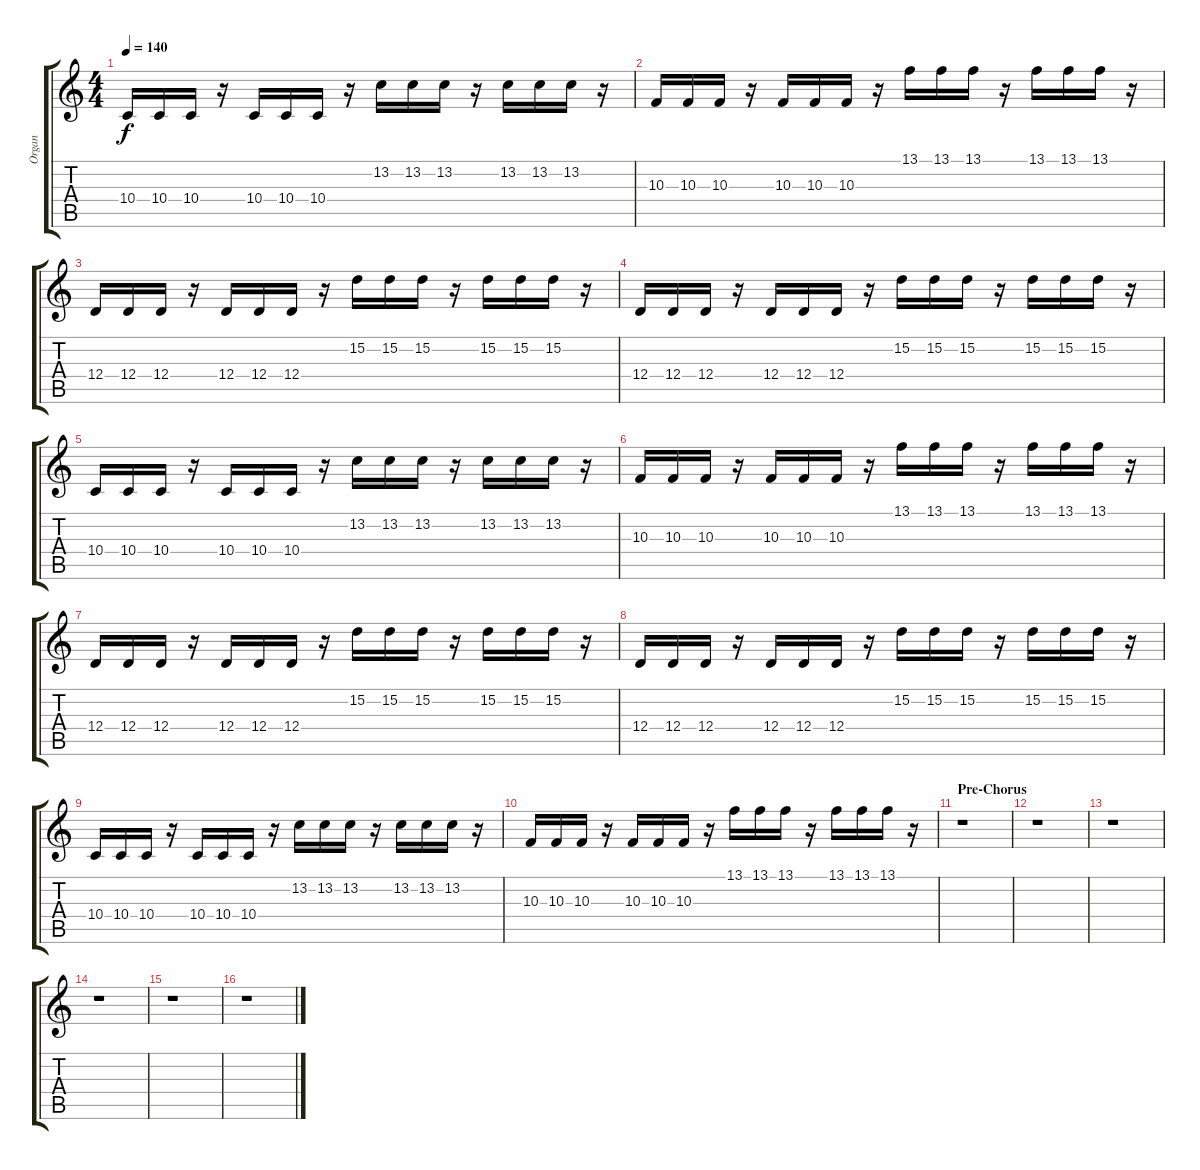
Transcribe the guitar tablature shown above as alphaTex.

\track ("Organ" "Organ") {instrument lead2sawtooth}
\staff {score tabs}
\tuning (E4 B3 G3 D3 A2 E2) {hide}
\ts (4 4)
\tempo 140
\clef g2
\ks c
10.4.16{dy f} 10.4.16 10.4.16 r.16 10.4.16 10.4.16 10.4.16 r.16 13.2.16 13.2.16 13.2.16 r.16 13.2.16 13.2.16 13.2.16 r.16 |
10.3.16 10.3.16 10.3.16 r.16 10.3.16 10.3.16 10.3.16 r.16 13.1.16 13.1.16 13.1.16 r.16 13.1.16 13.1.16 13.1.16 r.16 |
12.4.16 12.4.16 12.4.16 r.16 12.4.16 12.4.16 12.4.16 r.16 15.2.16 15.2.16 15.2.16 r.16 15.2.16 15.2.16 15.2.16 r.16 |
12.4.16 12.4.16 12.4.16 r.16 12.4.16 12.4.16 12.4.16 r.16 15.2.16 15.2.16 15.2.16 r.16 15.2.16 15.2.16 15.2.16 r.16 |
10.4.16 10.4.16 10.4.16 r.16 10.4.16 10.4.16 10.4.16 r.16 13.2.16 13.2.16 13.2.16 r.16 13.2.16 13.2.16 13.2.16 r.16 |
10.3.16 10.3.16 10.3.16 r.16 10.3.16 10.3.16 10.3.16 r.16 13.1.16 13.1.16 13.1.16 r.16 13.1.16 13.1.16 13.1.16 r.16 |
12.4.16 12.4.16 12.4.16 r.16 12.4.16 12.4.16 12.4.16 r.16 15.2.16 15.2.16 15.2.16 r.16 15.2.16 15.2.16 15.2.16 r.16 |
12.4.16 12.4.16 12.4.16 r.16 12.4.16 12.4.16 12.4.16 r.16 15.2.16 15.2.16 15.2.16 r.16 15.2.16 15.2.16 15.2.16 r.16 |
10.4.16 10.4.16 10.4.16 r.16 10.4.16 10.4.16 10.4.16 r.16 13.2.16 13.2.16 13.2.16 r.16 13.2.16 13.2.16 13.2.16 r.16 |
10.3.16 10.3.16 10.3.16 r.16 10.3.16 10.3.16 10.3.16 r.16 13.1.16 13.1.16 13.1.16 r.16 13.1.16 13.1.16 13.1.16 r.16 |
\section ("" "Pre-Chorus")
r.1 |
r.1 |
r.1 |
r.1 |
r.1 |
r.1
